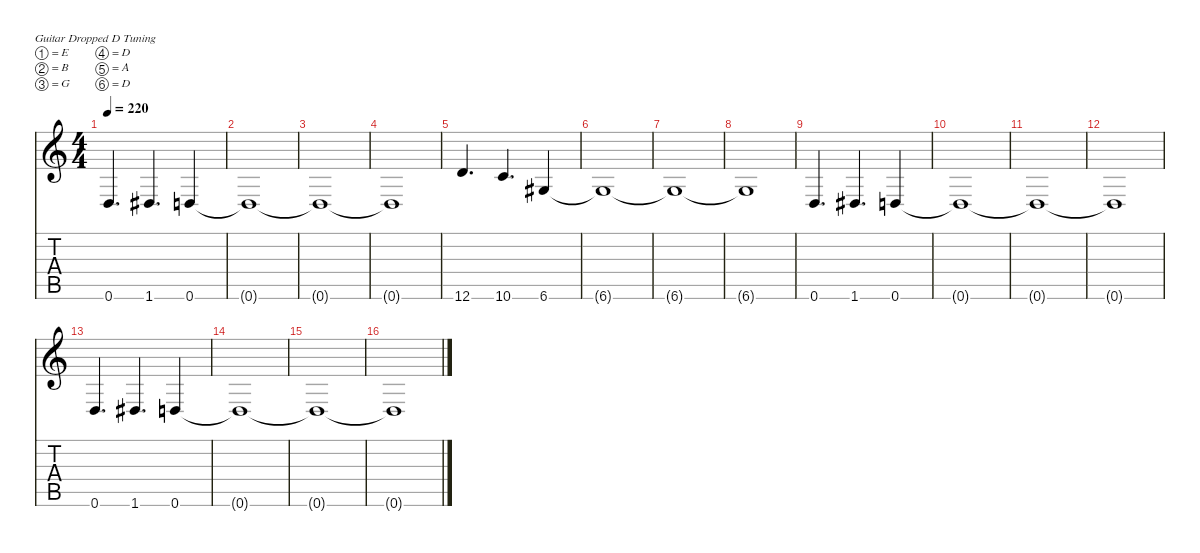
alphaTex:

\defaultSystemsLayout 4
\hideDynamics
\bracketExtendMode nobrackets
\singleTrackTrackNamePolicy hidden
\multiTrackTrackNamePolicy hidden
\firstSystemTrackNameMode fullname
\firstSystemTrackNameOrientation horizontal
\otherSystemsTrackNameOrientation horizontal
\track ("Guitar 2" "dist.guit.") {instrument distortionguitar}
\staff {score tabs}
\tuning (E4 B3 G3 D3 A2 D2)
\ts (4 4)
\tempo 220
\clef g2
\ks c
0.6.4{d dy f beam Up} 1.6{acc #}.4{d beam Up} 0.6.4{beam Up} |
0.6{t}.1{beam Up} |
0.6{t}.1{beam Up} |
0.6{t}.1{beam Up} |
12.6.4{d beam Up} 10.6.4{d beam Up} 6.6{acc #}.4{beam Up} |
6.6{t acc #}.1{beam Up} |
6.6{t acc #}.1{beam Up} |
6.6{t acc #}.1{beam Up} |
0.6.4{d beam Up} 1.6{acc #}.4{d beam Up} 0.6.4{beam Up} |
0.6{t}.1{beam Up} |
0.6{t}.1{beam Up} |
0.6{t}.1{beam Up} |
0.6.4{d beam Up} 1.6{acc #}.4{d beam Up} 0.6.4{beam Up} |
0.6{t}.1{beam Up} |
0.6{t}.1{beam Up} |
0.6{t}.1{beam Up}
